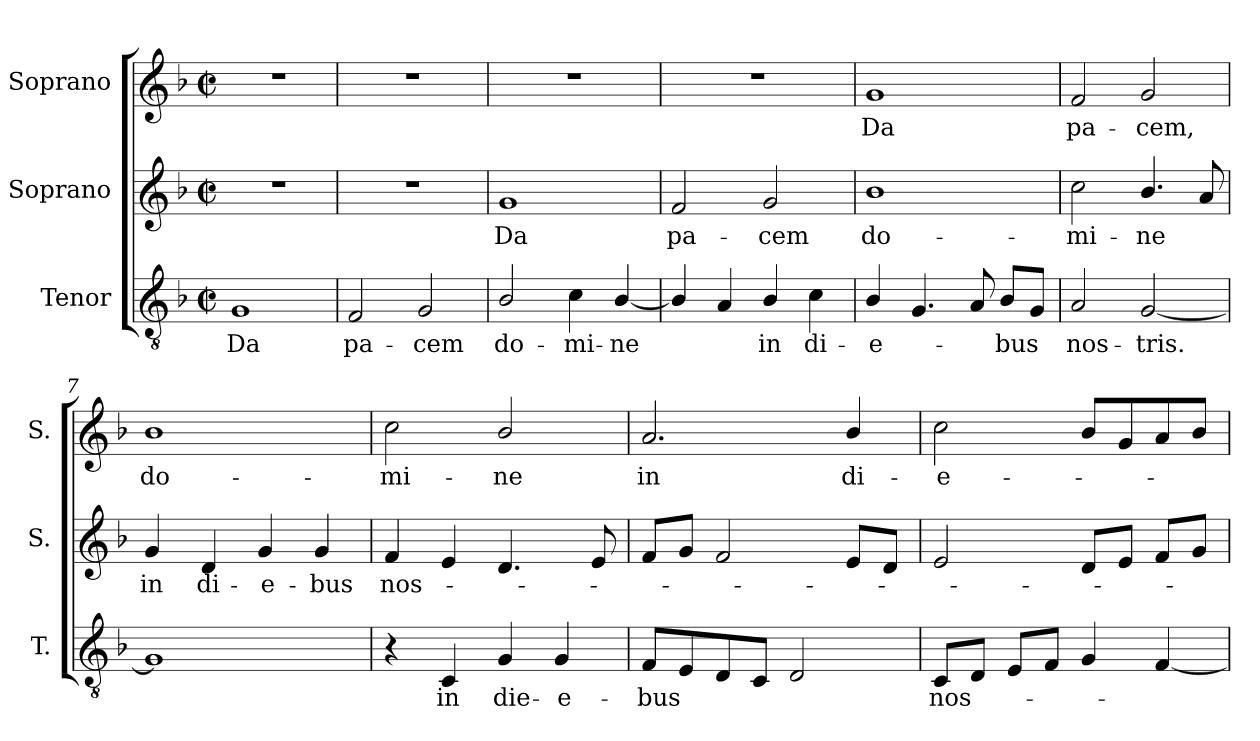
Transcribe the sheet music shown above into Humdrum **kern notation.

**kern	**text	**kern	**text	**kern	**text
*part3	*part3	*part2	*part2	*part1	*part1
*staff3	*staff3	*staff2	*staff2	*staff1	*staff1
*I"Tenor	*	*I"Soprano	*	*I"Soprano	*
*I'T.	*	*I'S.	*	*I'S.	*
!!LO:PB:g=z
*clefGv2	*	*clefG2	*	*clefG2	*
*ITrd7c12	*	*	*	*	*
*k[b-]	*	*k[b-]	*	*k[b-]	*
*F:	*	*F:	*	*F:	*
*M2/2	*	*M2/2	*	*M2/2	*
*met(c|)	*	*met(c|)	*	*met(c|)	*
=1	=1	=1	=1	=1	=1
!	!LO:LY:b:color=#000000	!	!	!	!
1GGi	Da	1r	.	1r	.
=2	=2	=2	=2	=2	=2
!	!LO:LY:b:color=#000000	!	!	!	!
2FFi/	pa-	1r	.	1r	.
!	!LO:LY:b:color=#000000	!	!	!	!
2GGi/	-cem	.	.	.	.
=3	=3	=3	=3	=3	=3
!	!LO:LY:b:color=#000000	!	!	!	!
!	!	!	!LO:LY:b:color=#000000	!	!
2BB-i/	do-	1gi	Da	1r	.
!	!LO:LY:b:color=#000000	!	!	!	!
4Ci\	-mi-	.	.	.	.
!	!LO:LY:b:color=#000000	!	!	!	!
[4BB-i/	-ne	.	.	.	.
=4	=4	=4	=4	=4	=4
!	!	!	!LO:LY:b:color=#000000	!	!
4BB-i/]	.	2fi/	pa-	1r	.
4AAi/	.	.	.	.	.
!	!LO:LY:b:color=#000000	!	!	!	!
!	!	!	!LO:LY:b:color=#000000	!	!
4BB-i/	in	2gi/	-cem	.	.
!	!LO:LY:b:color=#000000	!	!	!	!
4Ci\	di-	.	.	.	.
=5	=5	=5	=5	=5	=5
!	!LO:LY:b:color=#000000	!	!	!	!
!	!	!	!LO:LY:b:color=#000000	!	!
!	!	!	!	!	!LO:LY:b:color=#000000
4BB-i/	-e-	1b-i	do-	1gi	Da
4.GGi/	.	.	.	.	.
8AAi/	.	.	.	.	.
!	!LO:LY:b:color=#000000	!	!	!	!
8BB-i/L	-bus	.	.	.	.
8GGi/J	.	.	.	.	.
!!LO:LB:g=z
=6	=6	=6	=6	=6	=6
!	!LO:LY:b:color=#000000	!	!	!	!
!	!	!	!LO:LY:b:color=#000000	!	!
!	!	!	!	!	!LO:LY:b:color=#000000
2AAi/	nos-	2cci\	-mi-	2fi/	pa-
!	!LO:LY:b:color=#000000	!	!	!	!
!	!	!	!LO:LY:b:color=#000000	!	!
!	!	!	!	!	!LO:LY:b:color=#000000
[2GGi/	-tris.	4.b-i/	-ne	2gi/	-cem,
.	.	8ai/	.	.	.
=7	=7	=7	=7	=7	=7
!	!	!	!LO:LY:b:color=#000000	!	!
!	!	!	!	!	!LO:LY:b:color=#000000
1GGi]	.	4gi/	in	1b-i	do-
!	!	!	!LO:LY:b:color=#000000	!	!
.	.	4di/	di-	.	.
!	!	!	!LO:LY:b:color=#000000	!	!
.	.	4gi/	-e-	.	.
!	!	!	!LO:LY:b:color=#000000	!	!
.	.	4gi/	-bus	.	.
=8	=8	=8	=8	=8	=8
!	!	!	!LO:LY:b:color=#000000	!	!
!	!	!	!	!	!LO:LY:b:color=#000000
4r	.	4fi/	nos-	2cci\	-mi-
!	!LO:LY:b:color=#000000	!	!	!	!
4CCi/	in	4ei/	.	.	.
!	!LO:LY:b:color=#000000	!	!	!	!
!	!	!	!	!	!LO:LY:b:color=#000000
4GGi/	die-	4.di/	.	2b-i/	-ne
!	!LO:LY:b:color=#000000	!	!	!	!
4GGi/	-e-	.	.	.	.
.	.	8ei/	.	.	.
=9	=9	=9	=9	=9	=9
!	!LO:LY:b:color=#000000	!	!	!	!
!	!	!	!	!	!LO:LY:b:color=#000000
8FFi/L	-bus	8fi/L	.	2.ai/	in
8EEi/	.	8gi/J	.	.	.
8DDi/	.	2fi/	.	.	.
8CCi/J	.	.	.	.	.
2DDi/	.	.	.	.	.
!	!	!	!	!	!LO:LY:b:color=#000000
.	.	8ei/L	.	4b-i/	di-
.	.	8di/J	.	.	.
!!LO:LB:g=z
=10	=10	=10	=10	=10	=10
!	!LO:LY:b:color=#000000	!	!	!	!
!	!	!	!	!	!LO:LY:b:color=#000000
8CCi/L	nos-	2ei/	.	2cci\	-e-
8DDi/J	.	.	.	.	.
8EEi/L	.	.	.	.	.
8FFi/J	.	.	.	.	.
4GGi/	.	8di/L	.	8b-i/L	.
.	.	8ei/J	.	8gi/	.
[4FFi/	.	8fi/L	.	8ai/	.
.	.	8gi/J	.	8b-i/J	.
=	=	=	=	=	=
*-	*-	*-	*-	*-	*-
